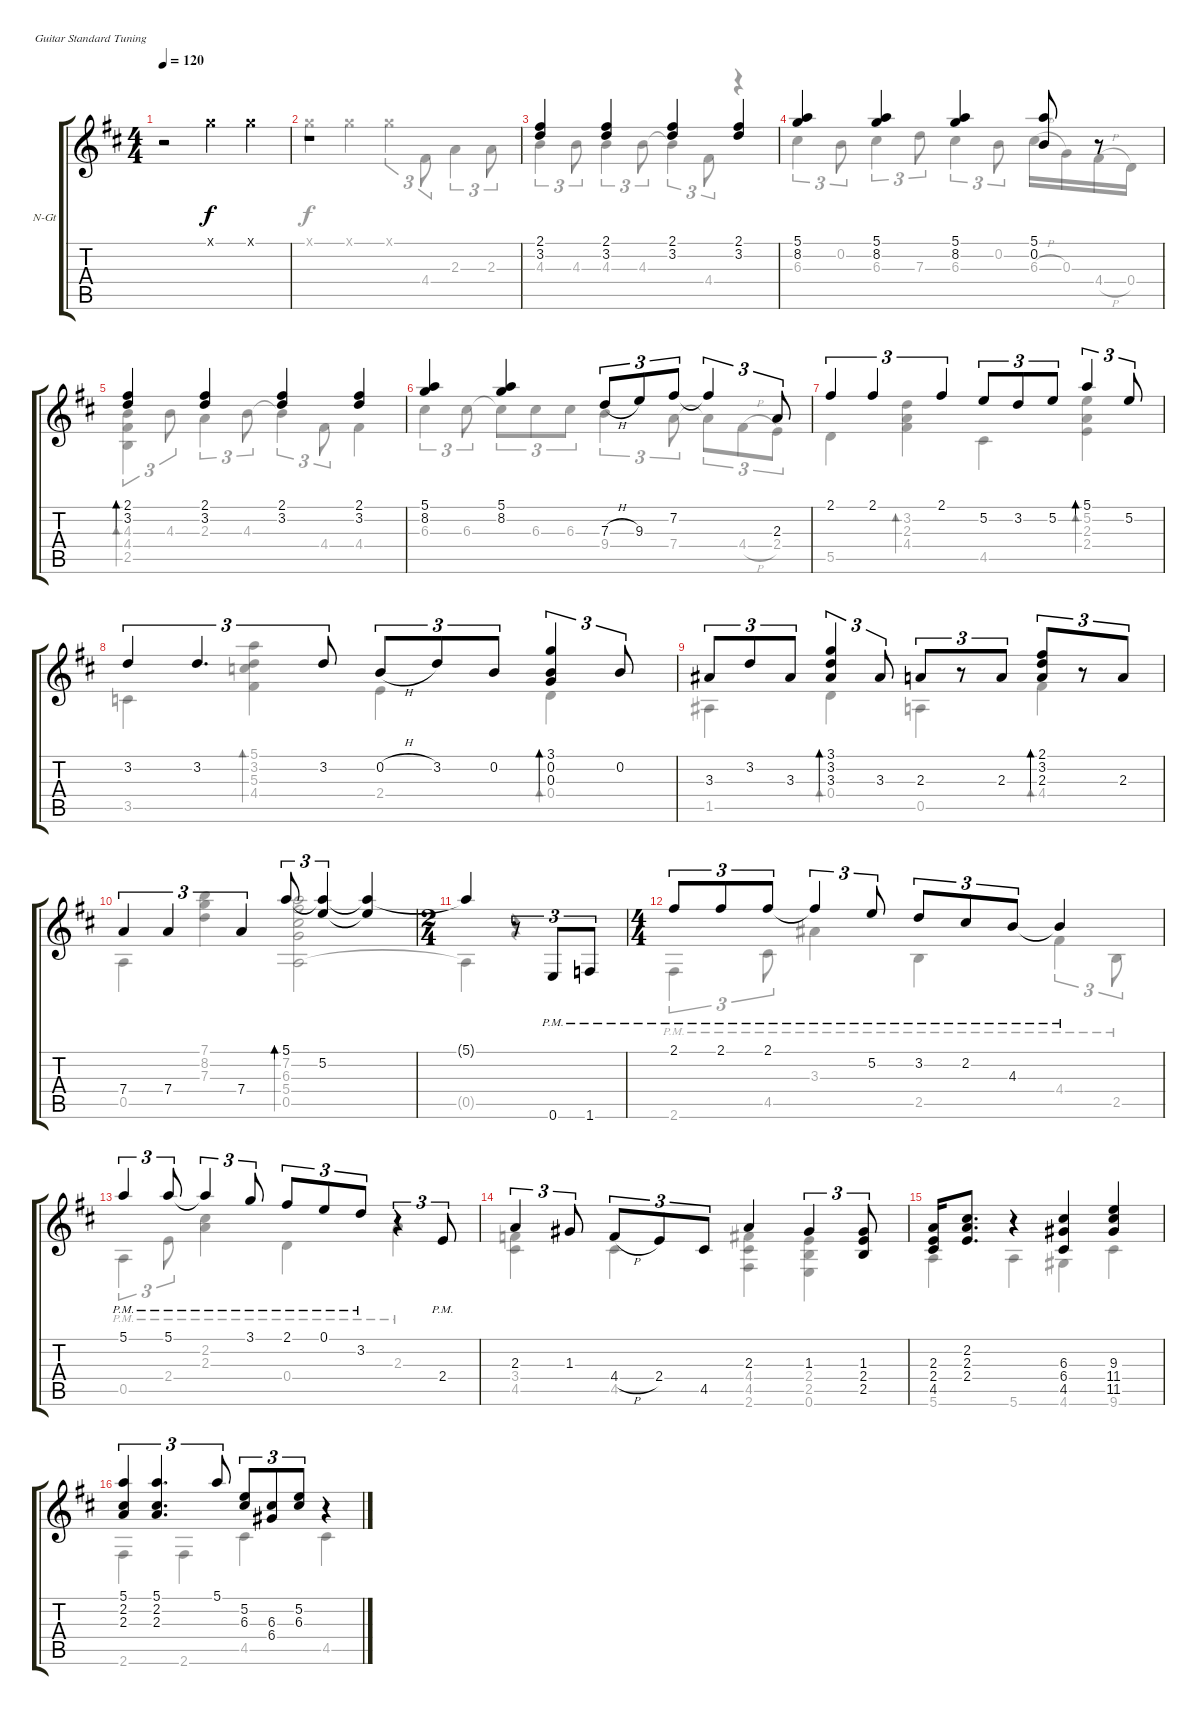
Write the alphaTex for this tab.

\bracketExtendMode groupsimilarinstruments
\firstSystemTrackNameOrientation horizontal
\otherSystemsTrackNameOrientation horizontal
\track ("Untitled" "N-Gt") {instrument acousticguitarnylon}
\staff {score tabs}
\tuning (E4 B3 G3 D3 A2 E2)
\voice
\ts (4 4)
\beaming (8 2 2 2 2)
\tempo 120
\clef g2
\ks d
r.2{dy f instrument acousticguitarnylon} 3.1{x}.4 3.1{x}.4 |
r.1 |
(2.1 3.2).4 (2.1 3.2).4 (2.1 3.2).4 (2.1 3.2).4 |
(5.1 8.2).4 (5.1 8.2).4 (5.1 8.2).4 (5.1 0.2).8 r.8 |
(2.1 3.2).4{bd 30} (2.1 3.2).4 (2.1 3.2).4 (2.1 3.2).4 |
(5.1 8.2).4 (5.1 8.2).4 7.3{h}.8{tu (3 2)} 9.3.8{tu (3 2)} 7.2.8{tu (3 2)} 7.2{t}.4{tu (3 2)} 2.3.8{tu (3 2)} |
2.1.4{tu (3 2)} 2.1.4{tu (3 2)} 2.1.4{tu (3 2)} 5.2.8{tu (3 2)} 3.2.8{tu (3 2)} 5.2.8{tu (3 2)} 5.1.4{tu (3 2) bd 30} 5.2.8{tu (3 2)} |
3.2.4{tu (3 2)} 3.2.4{d tu (3 2)} 3.2.8{tu (3 2)} 0.2{h}.8{tu (3 2)} 3.2.8{tu (3 2)} 0.2.8{tu (3 2)} (3.1 0.2 0.3).4{tu (3 2) bd 30} 0.2.8{tu (3 2)} |
3.3.8{tu (3 2)} 3.2.8{tu (3 2)} 3.3.8{tu (3 2)} (3.1 3.2 3.3).4{tu (3 2) bd 30} 3.3.8{tu (3 2)} 2.3.8{tu (3 2)} r.8{tu (3 2)} 2.3.8{tu (3 2)} (2.1 3.2 2.3).8{tu (3 2) bd 30} r.8{tu (3 2)} 2.3.8{tu (3 2)} |
7.4.4{tu (3 2)} 7.4.4{tu (3 2)} 7.4.4{tu (3 2)} 5.1.8{tu (3 2) bd 0} (5.2 5.1{t}).4{tu (3 2)} (5.2{t} 5.1{t}).4 |
\ts (2 4)
\beaming (8 2 2 2 2)
5.1{t}.4 r.8{tu (3 2)} 0.6{pm}.8{tu (3 2)} 1.6{pm}.8{tu (3 2)} |
\ts (4 4)
\beaming (8 2 2 2 2)
2.1{pm}.8{tu (3 2)} 2.1{pm}.8{tu (3 2)} 2.1{pm}.8{tu (3 2)} 2.1{pm t}.4{tu (3 2)} 5.2{pm}.8{tu (3 2)} 3.2{pm}.8{tu (3 2)} 2.2{pm}.8{tu (3 2)} 4.3{pm}.8{tu (3 2)} 4.3{pm t}.4 |
5.1{pm}.4{tu (3 2)} 5.1{pm}.8{tu (3 2)} 5.1{pm t}.4{tu (3 2)} 3.1{pm}.8{tu (3 2)} 2.1{pm}.8{tu (3 2)} 0.1{pm}.8{tu (3 2)} 3.2{pm}.8{tu (3 2)} r.4{tu (3 2)} 2.4{pm}.8{tu (3 2)} |
2.3.4{tu (3 2)} 1.3.8{tu (3 2)} 4.4{h}.8{tu (3 2)} 2.4.8{tu (3 2)} 4.5.8{tu (3 2)} 2.3.4 1.3.4{tu (3 2)} (1.3 2.4 2.5).8{tu (3 2)} |
(2.3 2.4 4.5).16 (2.2 2.3 2.4).8{d} r.4 (6.3 6.4 4.5).4 (9.3 11.4 11.5).4 |
(5.1 2.2 2.3).4{tu (3 2)} (5.1 2.2 2.3).4{d tu (3 2)} 5.1.8{tu (3 2)} (5.2 6.3).8{tu (3 2)} (6.3 6.4).8{tu (3 2)} (5.2 6.3).8{tu (3 2)} r.4
\voice
\clef g2
\ottava regular
\simile none
\ks d
|
3.1{x}.4 3.1{x}.4 3.1{x}.4{tu (3 2)} 4.4.8{tu (3 2)} 2.3.4{tu (3 2)} 2.3.8{tu (3 2)} |
4.3.4{tu (3 2)} 4.3.8{tu (3 2)} 4.3.4{tu (3 2)} 4.3.8{tu (3 2)} 4.3{t}.4{tu (3 2)} 4.4.8{tu (3 2)} r.4 |
6.3.4{tu (3 2)} 0.2.8{tu (3 2)} 6.3.4{tu (3 2)} 7.3.8{tu (3 2)} 6.3.4{tu (3 2)} 0.2.8{tu (3 2)} 6.3{h}.16 0.3.16 4.4{h}.16 0.4.16 |
(4.3 4.4 2.5).4{tu (3 2) bd 30} 4.3.8{tu (3 2)} 2.3.4{tu (3 2)} 4.3.8{tu (3 2)} 4.3{t}.4{tu (3 2)} 4.4.8{tu (3 2)} 4.4.4 |
6.3.4{tu (3 2)} 6.3.8{tu (3 2)} 6.3{t}.8{tu (3 2)} 6.3.8{tu (3 2)} 6.3.8{tu (3 2)} 9.4.4{tu (3 2)} 7.4.8{tu (3 2)} 7.4{t}.8{tu (3 2)} 4.4{h}.8{tu (3 2)} 2.4.8{tu (3 2)} |
5.5.4 (3.2 2.3 4.4).4{bd 30} 4.5.4 (5.2 2.3 2.4).4{bd 30} |
3.5.4 (5.1 3.2 5.3 4.4).4{bd 30} 2.4.4 0.4.4{bd 30} |
1.5.4 0.4.4{bd 30} 0.5.4 4.4.4{bd 30} |
0.5.4 (7.1 8.2 7.3).4 (5.1 7.2 6.3 5.4 0.5).2{bd 30} |
0.5{t}.4 r.4 |
2.6{pm}.4{tu (3 2)} 4.5{pm}.8{tu (3 2)} 3.3{pm}.4 2.5{pm}.4 4.4{pm}.4{tu (3 2)} 2.5{pm}.8{tu (3 2)} |
0.5{pm}.4{tu (3 2)} 2.4{pm}.8{tu (3 2)} (2.2{pm} 2.3{pm}).4 0.4{pm}.4 2.3{pm}.4 |
(3.4 4.5).4 4.5.4 (4.4 4.5 2.6).4 (2.4 2.5 0.6).4 |
5.6.4 5.6.4 4.6.4 9.6.4 |
2.6.4 2.6.4 4.5.4 4.5.4
